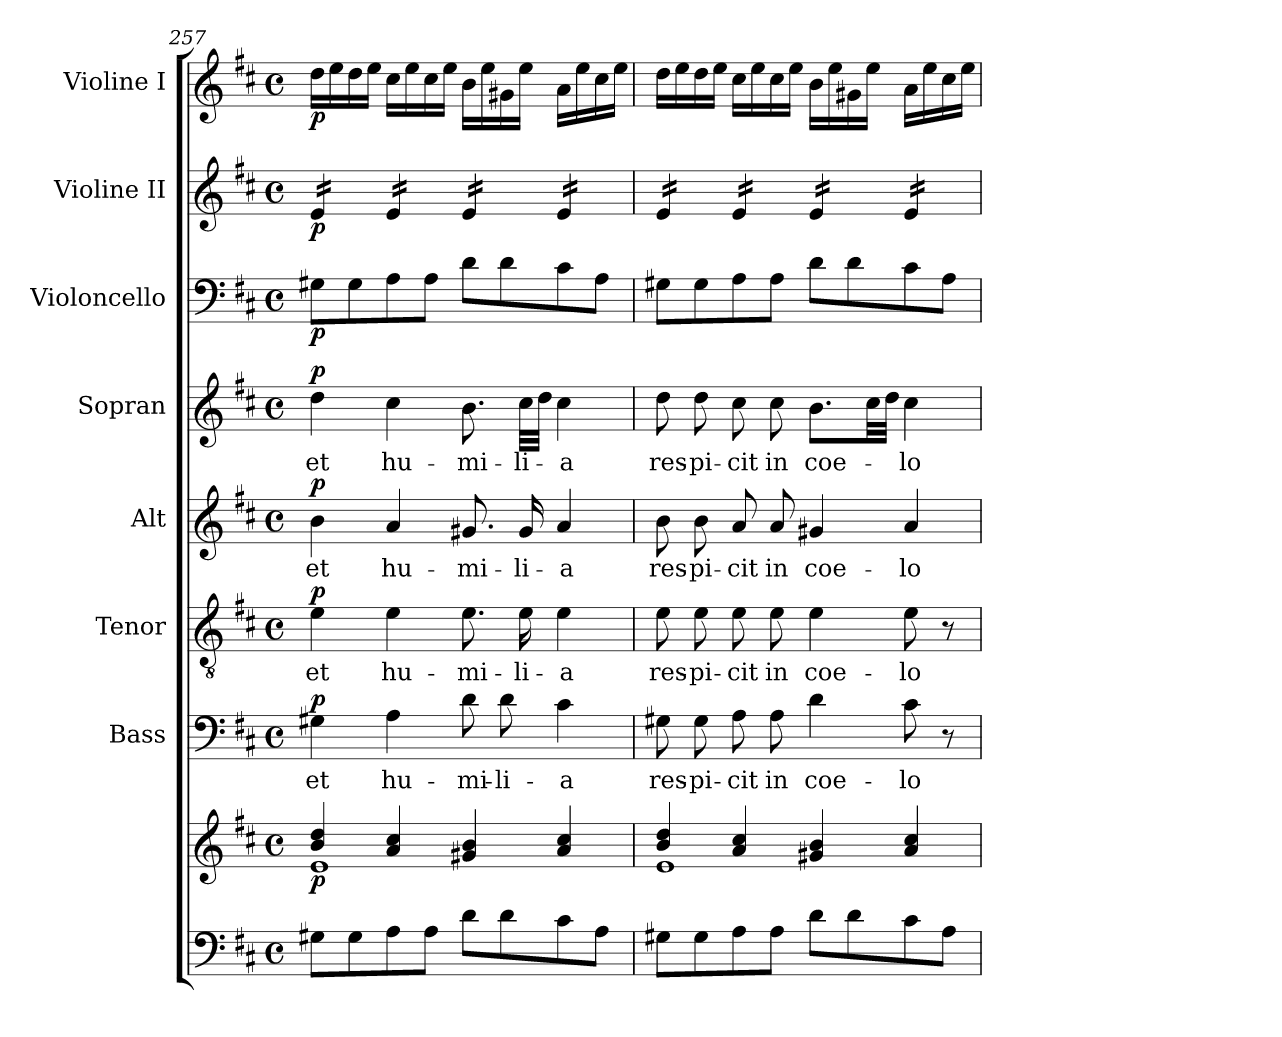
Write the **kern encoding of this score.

**kern	**kern	**dynam	**kern	**text	**dynam	**kern	**text	**dynam	**kern	**text	**dynam	**kern	**text	**dynam	**kern	**dynam	**kern	**dynam	**kern	**dynam
*part8	*part8	*part8	*part7	*part7	*part7	*part6	*part6	*part6	*part5	*part5	*part5	*part4	*part4	*part4	*part3	*part3	*part2	*part2	*part1	*part1
*staff9	*staff8	*staff8/9	*staff7	*staff7	*staff7	*staff6	*staff6	*staff6	*staff5	*staff5	*staff5	*staff4	*staff4	*staff4	*staff3	*staff3	*staff2	*staff2	*staff1	*staff1
*	*	*	*I"Bass	*	*	*I"Tenor	*	*	*I"Alt	*	*	*I"Sopran	*	*	*I"Violoncello	*	*I"Violine II	*	*I"Violine I	*
*	*	*	*I'B.	*	*	*I'T.	*	*	*I'A.	*	*	*I'S.	*	*	*I'Vc.	*	*I'Vl. II	*	*I'Vl. I	*
*clefF4	*clefG2	*	*clefF4	*	*	*clefGv2	*	*	*clefG2	*	*	*clefG2	*	*	*clefF4	*	*clefG2	*	*clefG2	*
*	*	*	*	*	*	*	*	*	*	*	*	*	*	*	*ITrd7c12	*	*	*	*	*
*k[f#c#]	*k[f#c#]	*	*k[f#c#]	*	*	*k[f#c#]	*	*	*k[f#c#]	*	*	*k[f#c#]	*	*	*k[f#c#]	*	*k[f#c#]	*	*k[f#c#]	*
*D:	*D:	*	*D:	*	*	*D:	*	*	*D:	*	*	*D:	*	*	*D:	*	*D:	*	*D:	*
*M4/4	*M4/4	*	*M4/4	*	*	*M4/4	*	*	*M4/4	*	*	*M4/4	*	*	*M4/4	*	*M4/4	*	*M4/4	*
*met(c)	*met(c)	*	*met(c)	*	*	*met(c)	*	*	*met(c)	*	*	*met(c)	*	*	*met(c)	*	*met(c)	*	*met(c)	*
=257	=257	=257	=257	=257	=257	=257	=257	=257	=257	=257	=257	=257	=257	=257	=257	=257	=257	=257	=257	=257
*	*^	*	*	*	*	*	*	*	*	*	*	*	*	*	*	*	*	*	*	*
!	!	!	!LO:DY:b	!	!LO:LY:b	!LO:DY:a	!	!LO:LY:b	!LO:DY:a	!	!LO:LY:b	!LO:DY:a	!	!LO:LY:b	!LO:DY:a	!	!LO:DY:b	!	!LO:DY:b	!	!LO:DY:b
*	*	*	*	*	*	*	*	*	*	*	*	*	*	*	*	*	*	*tremolo	*	*	*
8G#X\L	4b/ 4dd/	1e	p	4G#X\	et	p	4e\	et	p	4b\	et	p	4dd\	et	p	8GG#X\L	p	16e/LL	p	16dd\LL	p
.	.	.	.	.	.	.	.	.	.	.	.	.	.	.	.	.	.	16e/	.	16ee\	.
8G#\	.	.	.	.	.	.	.	.	.	.	.	.	.	.	.	8GG#\	.	16e/	.	16dd\	.
.	.	.	.	.	.	.	.	.	.	.	.	.	.	.	.	.	.	16e/JJ	.	16ee\JJ	.
!	!	!	!	!	!LO:LY:b	!	!	!LO:LY:b	!	!	!LO:LY:b	!	!	!LO:LY:b	!	!	!	!	!	!	!
8A\	4a/ 4cc#/	.	.	4A\	hu-	.	4e\	hu-	.	4a/	hu-	.	4cc#\	hu-	.	8AA\	.	16e/LL	.	16cc#\LL	.
.	.	.	.	.	.	.	.	.	.	.	.	.	.	.	.	.	.	16e/	.	16ee\	.
8A\J	.	.	.	.	.	.	.	.	.	.	.	.	.	.	.	8AA\J	.	16e/	.	16cc#\	.
.	.	.	.	.	.	.	.	.	.	.	.	.	.	.	.	.	.	16e/JJ	.	16ee\JJ	.
!	!	!	!	!	!LO:LY:b	!	!	!LO:LY:b	!	!	!LO:LY:b	!	!	!LO:LY:b	!	!	!	!	!	!	!
8d\L	4g#X/ 4b/	.	.	8d\	-mi-	.	8.e\	-mi-	.	8.g#X/	-mi-	.	8.b\	-mi-	.	8D\L	.	16e/LL	.	16b\LL	.
.	.	.	.	.	.	.	.	.	.	.	.	.	.	.	.	.	.	16e/	.	16ee\	.
!	!	!	!	!	!LO:LY:b	!	!	!	!	!	!	!	!	!	!	!	!	!	!	!	!
8d\	.	.	.	8d\	-li-	.	.	.	.	.	.	.	.	.	.	8D\	.	16e/	.	16g#X\	.
!	!	!	!	!	!	!	!	!LO:LY:b	!	!	!LO:LY:b	!	!	!LO:LY:b	!	!	!	!	!	!	!
.	.	.	.	.	.	.	16e\	-li-	.	16g#/	-li-	.	32cc#\LLL	-li-	.	.	.	16e/JJ	.	16ee\JJ	.
.	.	.	.	.	.	.	.	.	.	.	.	.	32dd\JJJ	.	.	.	.	.	.	.	.
!	!	!	!	!	!LO:LY:b	!	!	!LO:LY:b	!	!	!LO:LY:b	!	!	!LO:LY:b	!	!	!	!	!	!	!
8c#\	4a/ 4cc#/	.	.	4c#\	-a	.	4e\	-a	.	4a/	-a	.	4cc#\	-a	.	8C#\	.	16e/LL	.	16a\LL	.
.	.	.	.	.	.	.	.	.	.	.	.	.	.	.	.	.	.	16e/	.	16ee\	.
8A\J	.	.	.	.	.	.	.	.	.	.	.	.	.	.	.	8AA\J	.	16e/	.	16cc#\	.
.	.	.	.	.	.	.	.	.	.	.	.	.	.	.	.	.	.	16e/JJ	.	16ee\JJ	.
!!LO:PB:g=z
=258	=258	=258	=258	=258	=258	=258	=258	=258	=258	=258	=258	=258	=258	=258	=258	=258	=258	=258	=258	=258	=258
!	!	!	!	!	!LO:LY:b	!	!	!LO:LY:b	!	!	!LO:LY:b	!	!	!LO:LY:b	!	!	!	!	!	!	!
8G#X\L	4b/ 4dd/	1e	.	8G#X\	res-	.	8e\	res-	.	8b\	res-	.	8dd\	res-	.	8GG#X\L	.	16e/LL	.	16dd\LL	.
.	.	.	.	.	.	.	.	.	.	.	.	.	.	.	.	.	.	16e/	.	16ee\	.
!	!	!	!	!	!LO:LY:b	!	!	!LO:LY:b	!	!	!LO:LY:b	!	!	!LO:LY:b	!	!	!	!	!	!	!
8G#\	.	.	.	8G#\	-pi-	.	8e\	-pi-	.	8b\	-pi-	.	8dd\	-pi-	.	8GG#\	.	16e/	.	16dd\	.
.	.	.	.	.	.	.	.	.	.	.	.	.	.	.	.	.	.	16e/JJ	.	16ee\JJ	.
!	!	!	!	!	!LO:LY:b	!	!	!LO:LY:b	!	!	!LO:LY:b	!	!	!LO:LY:b	!	!	!	!	!	!	!
8A\	4a/ 4cc#/	.	.	8A\	-cit	.	8e\	-cit	.	8a/	-cit	.	8cc#\	-cit	.	8AA\	.	16e/LL	.	16cc#\LL	.
.	.	.	.	.	.	.	.	.	.	.	.	.	.	.	.	.	.	16e/	.	16ee\	.
!	!	!	!	!	!LO:LY:b	!	!	!LO:LY:b	!	!	!LO:LY:b	!	!	!LO:LY:b	!	!	!	!	!	!	!
8A\J	.	.	.	8A\	in	.	8e\	in	.	8a/	in	.	8cc#\	in	.	8AA\J	.	16e/	.	16cc#\	.
.	.	.	.	.	.	.	.	.	.	.	.	.	.	.	.	.	.	16e/JJ	.	16ee\JJ	.
!	!	!	!	!	!LO:LY:b	!	!	!LO:LY:b	!	!	!LO:LY:b	!	!	!LO:LY:b	!	!	!	!	!	!	!
8d\L	4g#X/ 4b/	.	.	4d\	coe-	.	4e\	coe-	.	4g#X/	coe-	.	8.b\L	coe-	.	8D\L	.	16e/LL	.	16b\LL	.
.	.	.	.	.	.	.	.	.	.	.	.	.	.	.	.	.	.	16e/	.	16ee\	.
8d\	.	.	.	.	.	.	.	.	.	.	.	.	.	.	.	8D\	.	16e/	.	16g#X\	.
.	.	.	.	.	.	.	.	.	.	.	.	.	32cc#\LL	.	.	.	.	16e/JJ	.	16ee\JJ	.
.	.	.	.	.	.	.	.	.	.	.	.	.	32dd\JJJ	.	.	.	.	.	.	.	.
!	!	!	!	!	!LO:LY:b	!	!	!LO:LY:b	!	!	!LO:LY:b	!	!	!LO:LY:b	!	!	!	!	!	!	!
8c#\	4a/ 4cc#/	.	.	8c#\	-lo	.	8e\	-lo	.	4a/	-lo	.	4cc#\	-lo	.	8C#\	.	16e/LL	.	16a\LL	.
.	.	.	.	.	.	.	.	.	.	.	.	.	.	.	.	.	.	16e/	.	16ee\	.
8A\J	.	.	.	8r	.	.	8r	.	.	.	.	.	.	.	.	8AA\J	.	16e/	.	16cc#\	.
.	.	.	.	.	.	.	.	.	.	.	.	.	.	.	.	.	.	16e/JJ	.	16ee\JJ	.
*	*	*	*	*	*	*	*	*	*	*	*	*	*	*	*	*	*	*Xtremolo	*	*	*
*	*v	*v	*	*	*	*	*	*	*	*	*	*	*	*	*	*	*	*	*	*	*
=	=	=	=	=	=	=	=	=	=	=	=	=	=	=	=	=	=	=	=	=
*-	*-	*-	*-	*-	*-	*-	*-	*-	*-	*-	*-	*-	*-	*-	*-	*-	*-	*-	*-	*-
